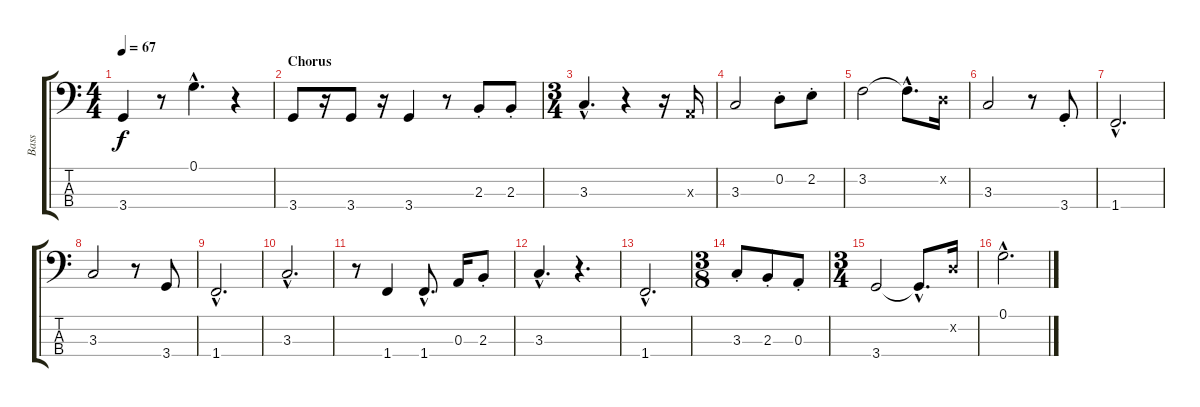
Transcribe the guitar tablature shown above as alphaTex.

\track ("Bass" "Bass") {instrument electricbassfinger}
\staff {score tabs}
\tuning (G2 D2 A1 E1) {hide}
\ts (4 4)
\tempo 67
\clef f4
\ks c
3.4.4{dy f} r.8 0.1{hac}.4{d} r.4 |
\section ("" "Chorus")
3.4.8 r.16 3.4.8 r.16 3.4.4 r.8 2.3{st}.8 2.3{st}.8 |
\ts (3 4)
3.3{hac}.4{d} r.4 r.16 0.3{x}.16 |
3.3.2 0.2{st}.8 2.2{st}.8 |
3.2.2 3.2{hac t}.8{d} 0.2{x}.16 |
3.3.2 r.8 3.4{st}.8 |
1.4{hac}.2{d} |
3.3.2 r.8 3.4.8 |
1.4{hac}.2{d} |
3.3{hac}.2{d} |
r.8 1.4.4 1.4{hac}.8{d} 0.3.16 2.3{st}.8 |
3.3{hac}.4{d} r.4{d} |
1.4{hac}.2{d} |
\ts (3 8)
3.3{st}.8 2.3{st}.8 0.3{st}.8 |
\ts (3 4)
3.4.2 3.4{hac t}.8{d} 0.2{x}.16 |
0.1{hac}.2{d}
